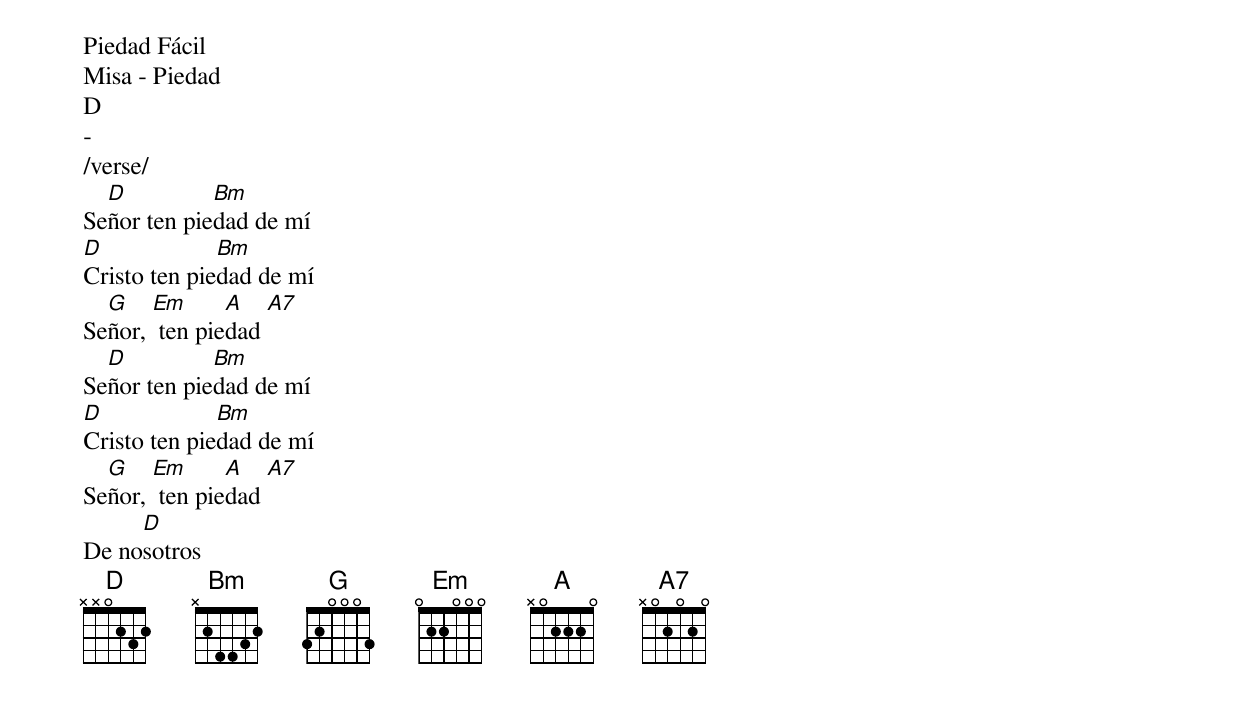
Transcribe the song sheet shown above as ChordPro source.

Piedad Fácil
Misa - Piedad
D
-
/verse/
Se[D]ñor ten pie[Bm]dad de mí
[D]Cristo ten pie[Bm]dad de mí
Se[G]ñor, [Em] ten pie[A]dad [A7]
Se[D]ñor ten pie[Bm]dad de mí
[D]Cristo ten pie[Bm]dad de mí
Se[G]ñor, [Em] ten pie[A]dad [A7]
De no[D]sotros
